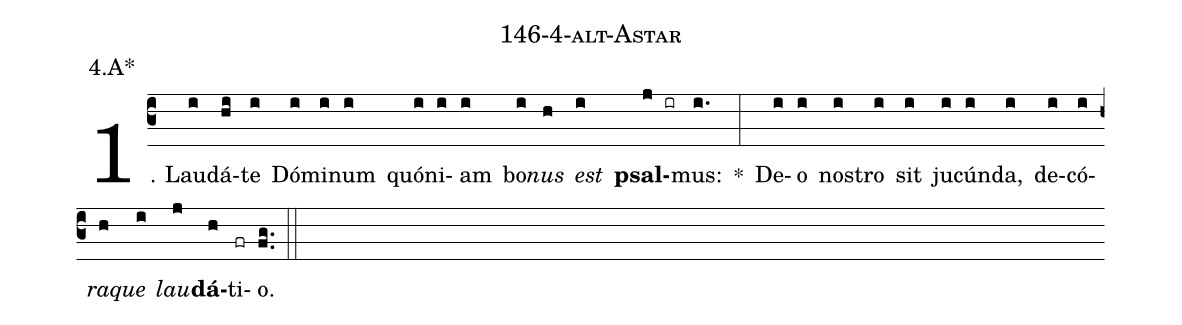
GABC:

name: 146-4-alt-Astar;
annotation: 4.A*;
%%
(c3)1. Lau(i)dá(hi)te(i) Dó(i)mi(i)num(i) quón(i)i(i)am(i) bo(i)<i>nus</i>(h) <i>est</i>(i) <b>psal</b>(j ir)mus:(i.) *(:) De(i)o(i) nos(i)tro(i) sit(i) ju(i)cún(i)da,(i) de(i)có(i)<i>ra</i>(h)<i>que</i>(i) <i>lau</i>(j)<b>dá</b>(h)ti(fr)o.(fg..) (::)
